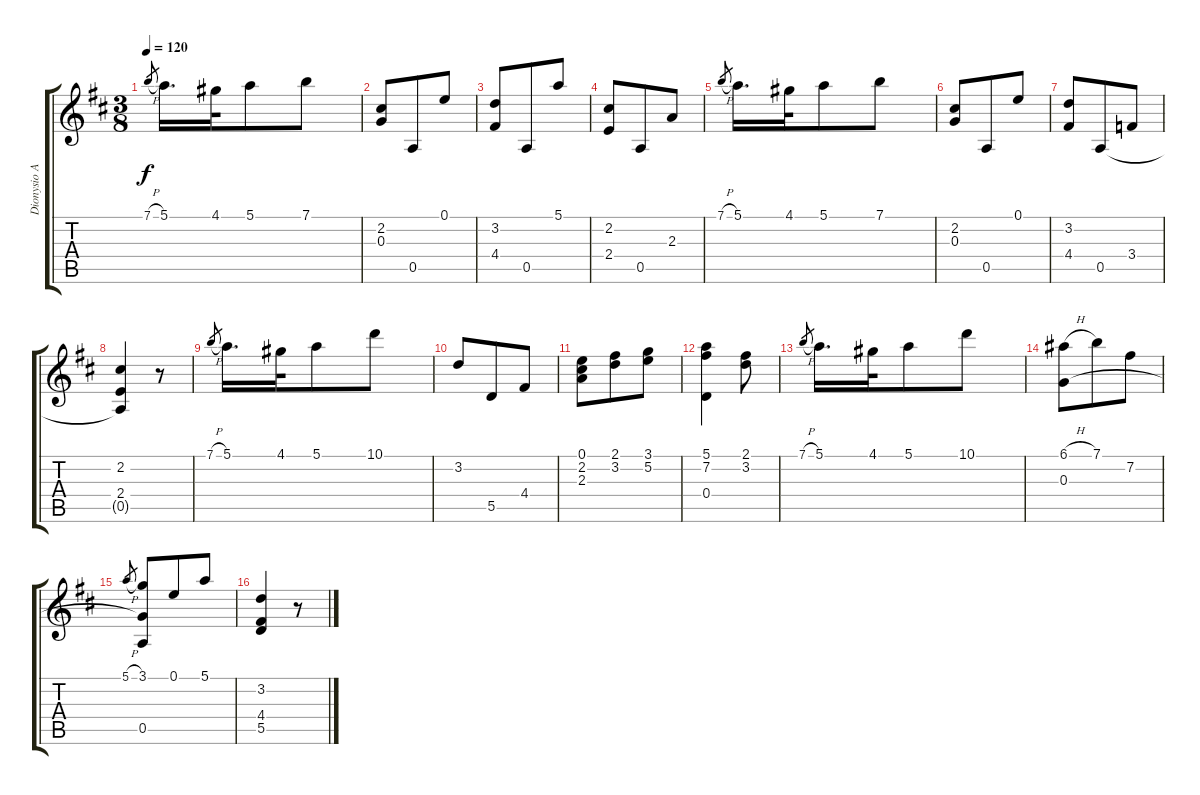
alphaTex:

\track ("Dionysio Aguado" "Dionysio A") {instrument acousticguitarnylon}
\staff {score tabs}
\tuning (E4 B3 G3 D3 A2 E2) {hide}
\ts (3 8)
\tempo 120
\clef g2
\ks d
7.1{h}.8{gr dy f} 5.1.16{d} 4.1.32 5.1.8 7.1.8 |
(2.2 0.3).8 0.5.8 0.1.8 |
(3.2 4.4).8 0.5.8 5.1.8 |
(2.2 2.4).8 0.5.8 2.3.8 |
7.1{h}.8{gr} 5.1.16{d} 4.1.32 5.1.8 7.1.8 |
(2.2 0.3).8 0.5.8 0.1.8 |
(3.2 4.4).8 0.5.8 3.4.8 |
(2.2 2.4 0.5{t}).4 r.8 |
7.1{h}.8{gr} 5.1.16{d} 4.1.32 5.1.8 10.1.8 |
3.2.8 5.5.8 4.4.8 |
(0.1 2.2 2.3).8 (2.1 3.2).8 (3.1 5.2).8 |
(5.1 7.2 0.4).4 (2.1 3.2).8 |
7.1{h}.8{gr} 5.1.16{d} 4.1.32 5.1.8 10.1.8 |
(6.1{h} 0.3).8 7.1.8 7.2.8 |
5.1{h}.8{gr} (3.1 0.3{t} 0.5).8 0.1.8 5.1.8 |
(3.2 4.4 5.5).4 r.8
